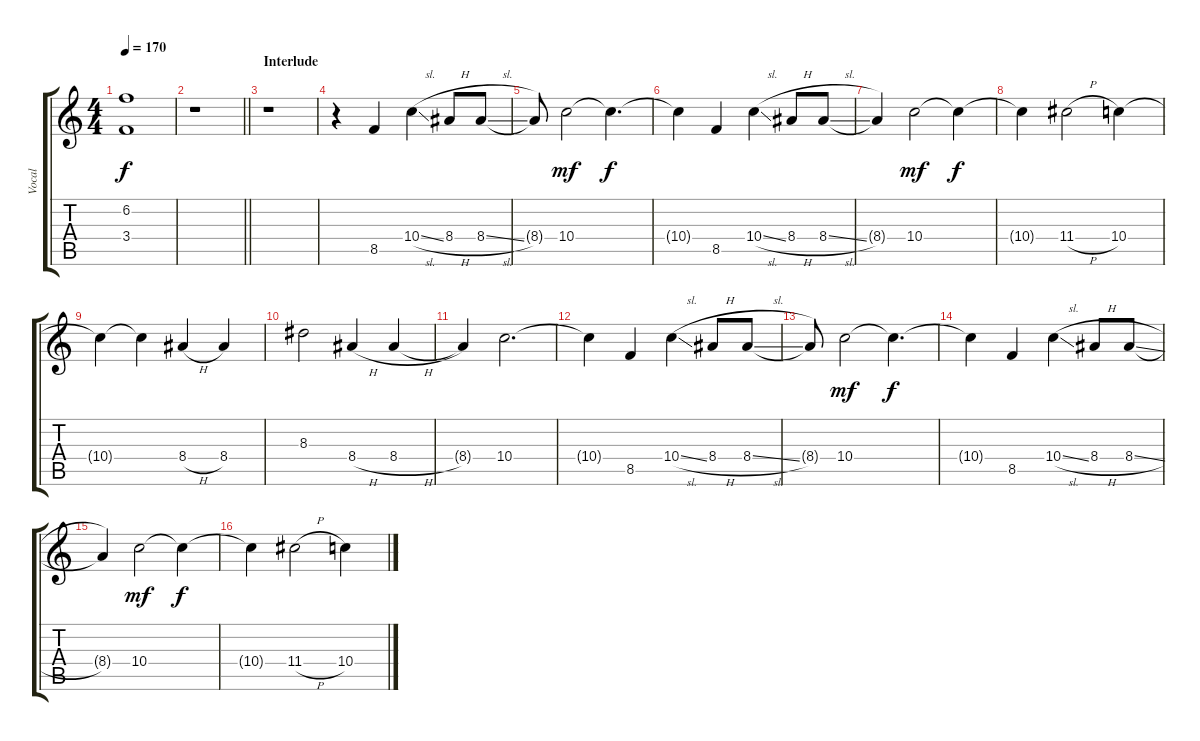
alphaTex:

\track ("Vocal" "Vocal") {instrument acousticguitarnylon}
\staff {score tabs}
\tuning (E4 B3 G3 D3 A2 E2) {hide}
\ts (4 4)
\tempo 170
\clef g2
\ks c
(6.2{t} 3.4{t}).1{dy f} |
\barLineRight lightlight
r.1 |
\section ("" "Interlude")
r.1 |
r.4 8.5.4 10.4{sl}.4 8.4{h}.8 8.4{sl}.8 |
8.4{t}.8 10.4.2{dy mf} 10.4{t}.4{d dy f} |
10.4{t}.4 8.5.4 10.4{sl}.4 8.4{h}.8 8.4{sl}.8 |
8.4{t}.4 10.4.2{dy mf} 10.4{t}.4{dy f} |
10.4{t}.4 11.4{h}.2 10.4.4 |
10.4{t}.4 10.4{t}.4 8.4{h}.4 8.4.4 |
8.3.2 8.4{h}.4 8.4{h}.4 |
8.4{t}.4 10.4.2{d} |
10.4{t}.4 8.5.4 10.4{sl}.4 8.4{h}.8 8.4{sl}.8 |
8.4{t}.8 10.4.2{dy mf} 10.4{t}.4{d dy f} |
10.4{t}.4 8.5.4 10.4{sl}.4 8.4{h}.8 8.4{sl}.8 |
8.4{t}.4 10.4.2{dy mf} 10.4{t}.4{dy f} |
10.4{t}.4 11.4{h}.2 10.4.4
